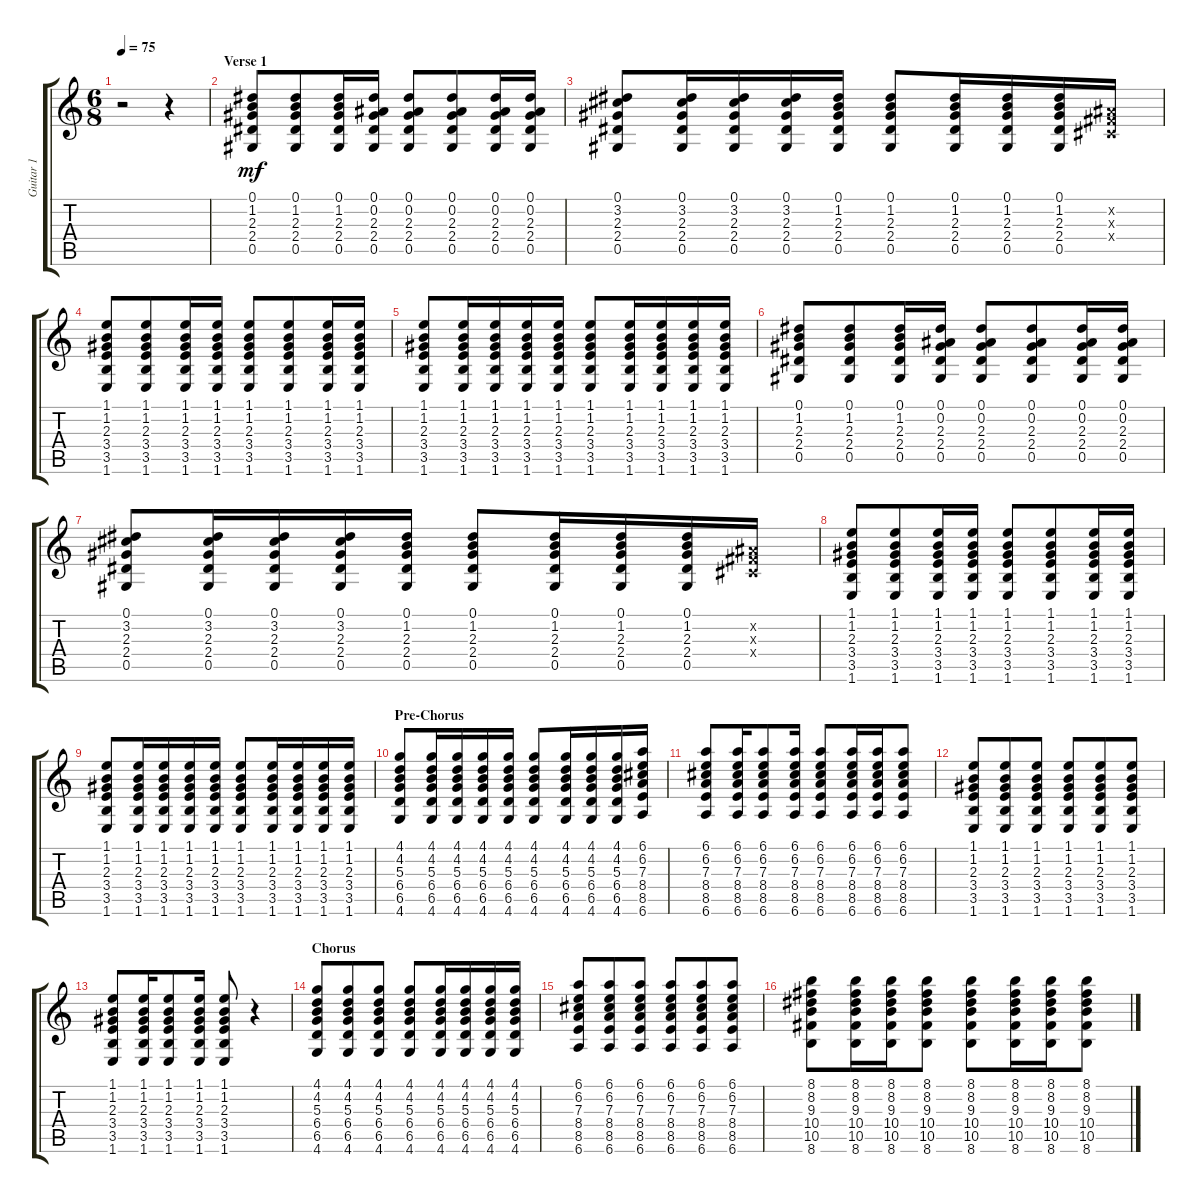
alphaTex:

\track ("Guitar 1" "Guitar 1") {instrument acousticguitarsteel}
\staff {score tabs}
\tuning (Eb4 Bb3 Gb3 Db3 Ab2 Eb2) {hide}
\ts (6 8)
\tempo 75
\clef g2
\ks c
r.2{dy mf instrument acousticguitarsteel} r.4 |
\section ("" "Verse 1")
(0.1 1.2 2.3 2.4 0.5).8 (0.1 1.2 2.3 2.4 0.5).8 (0.1 1.2 2.3 2.4 0.5).16 (0.1 0.2 2.3 2.4 0.5).16 (0.1 0.2 2.3 2.4 0.5).8 (0.1 0.2 2.3 2.4 0.5).8 (0.1 0.2 2.3 2.4 0.5).16 (0.1 0.2 2.3 2.4 0.5).16 |
(0.1 3.2 2.3 2.4 0.5).8 (0.1 3.2 2.3 2.4 0.5).16 (0.1 3.2 2.3 2.4 0.5).16 (0.1 3.2 2.3 2.4 0.5).16 (0.1 1.2 2.3 2.4 0.5).16 (0.1 1.2 2.3 2.4 0.5).8 (0.1 1.2 2.3 2.4 0.5).16 (0.1 1.2 2.3 2.4 0.5).16 (0.1 1.2 2.3 2.4 0.5).16 (0.2{x} 0.3{x} 0.4{x}).16 |
(1.1 1.2 2.3 3.4 3.5 1.6).8 (1.1 1.2 2.3 3.4 3.5 1.6).8 (1.1 1.2 2.3 3.4 3.5 1.6).16 (1.1 1.2 2.3 3.4 3.5 1.6).16 (1.1 1.2 2.3 3.4 3.5 1.6).8 (1.1 1.2 2.3 3.4 3.5 1.6).8 (1.1 1.2 2.3 3.4 3.5 1.6).16 (1.1 1.2 2.3 3.4 3.5 1.6).16 |
(1.1 1.2 2.3 3.4 3.5 1.6).8 (1.1 1.2 2.3 3.4 3.5 1.6).16 (1.1 1.2 2.3 3.4 3.5 1.6).16 (1.1 1.2 2.3 3.4 3.5 1.6).16 (1.1 1.2 2.3 3.4 3.5 1.6).16 (1.1 1.2 2.3 3.4 3.5 1.6).8 (1.1 1.2 2.3 3.4 3.5 1.6).16 (1.1 1.2 2.3 3.4 3.5 1.6).16 (1.1 1.2 2.3 3.4 3.5 1.6).16 (1.1 1.2 2.3 3.4 3.5 1.6).16 |
(0.1 1.2 2.3 2.4 0.5).8 (0.1 1.2 2.3 2.4 0.5).8 (0.1 1.2 2.3 2.4 0.5).16 (0.1 0.2 2.3 2.4 0.5).16 (0.1 0.2 2.3 2.4 0.5).8 (0.1 0.2 2.3 2.4 0.5).8 (0.1 0.2 2.3 2.4 0.5).16 (0.1 0.2 2.3 2.4 0.5).16 |
(0.1 3.2 2.3 2.4 0.5).8 (0.1 3.2 2.3 2.4 0.5).16 (0.1 3.2 2.3 2.4 0.5).16 (0.1 3.2 2.3 2.4 0.5).16 (0.1 1.2 2.3 2.4 0.5).16 (0.1 1.2 2.3 2.4 0.5).8 (0.1 1.2 2.3 2.4 0.5).16 (0.1 1.2 2.3 2.4 0.5).16 (0.1 1.2 2.3 2.4 0.5).16 (0.2{x} 0.3{x} 0.4{x}).16 |
(1.1 1.2 2.3 3.4 3.5 1.6).8 (1.1 1.2 2.3 3.4 3.5 1.6).8 (1.1 1.2 2.3 3.4 3.5 1.6).16 (1.1 1.2 2.3 3.4 3.5 1.6).16 (1.1 1.2 2.3 3.4 3.5 1.6).8 (1.1 1.2 2.3 3.4 3.5 1.6).8 (1.1 1.2 2.3 3.4 3.5 1.6).16 (1.1 1.2 2.3 3.4 3.5 1.6).16 |
(1.1 1.2 2.3 3.4 3.5 1.6).8 (1.1 1.2 2.3 3.4 3.5 1.6).16 (1.1 1.2 2.3 3.4 3.5 1.6).16 (1.1 1.2 2.3 3.4 3.5 1.6).16 (1.1 1.2 2.3 3.4 3.5 1.6).16 (1.1 1.2 2.3 3.4 3.5 1.6).8 (1.1 1.2 2.3 3.4 3.5 1.6).16 (1.1 1.2 2.3 3.4 3.5 1.6).16 (1.1 1.2 2.3 3.4 3.5 1.6).16 (1.1 1.2 2.3 3.4 3.5 1.6).16 |
\section ("" "Pre-Chorus")
(4.1 4.2 5.3 6.4 6.5 4.6).8 (4.1 4.2 5.3 6.4 6.5 4.6).16 (4.1 4.2 5.3 6.4 6.5 4.6).16 (4.1 4.2 5.3 6.4 6.5 4.6).16 (4.1 4.2 5.3 6.4 6.5 4.6).16 (4.1 4.2 5.3 6.4 6.5 4.6).8 (4.1 4.2 5.3 6.4 6.5 4.6).16 (4.1 4.2 5.3 6.4 6.5 4.6).16 (4.1 4.2 5.3 6.4 6.5 4.6).16 (6.1 6.2 7.3 8.4 8.5 6.6).16 |
(6.1 6.2 7.3 8.4 8.5 6.6).8 (6.1 6.2 7.3 8.4 8.5 6.6).16 (6.1 6.2 7.3 8.4 8.5 6.6).8 (6.1 6.2 7.3 8.4 8.5 6.6).16 (6.1 6.2 7.3 8.4 8.5 6.6).8 (6.1 6.2 7.3 8.4 8.5 6.6).16 (6.1 6.2 7.3 8.4 8.5 6.6).16 (6.1 6.2 7.3 8.4 8.5 6.6).8 |
(1.1 1.2 2.3 3.4 3.5 1.6).8 (1.1 1.2 2.3 3.4 3.5 1.6).8 (1.1 1.2 2.3 3.4 3.5 1.6).8 (1.1 1.2 2.3 3.4 3.5 1.6).8 (1.1 1.2 2.3 3.4 3.5 1.6).8 (1.1 1.2 2.3 3.4 3.5 1.6).8 |
(1.1 1.2 2.3 3.4 3.5 1.6).8 (1.1 1.2 2.3 3.4 3.5 1.6).16 (1.1 1.2 2.3 3.4 3.5 1.6).8 (1.1 1.2 2.3 3.4 3.5 1.6).16 (1.1 1.2 2.3 3.4 3.5 1.6).8 r.4 |
\section ("" "Chorus")
(4.1 4.2 5.3 6.4 6.5 4.6).8 (4.1 4.2 5.3 6.4 6.5 4.6).8 (4.1 4.2 5.3 6.4 6.5 4.6).8 (4.1 4.2 5.3 6.4 6.5 4.6).8 (4.1 4.2 5.3 6.4 6.5 4.6).16 (4.1 4.2 5.3 6.4 6.5 4.6).16 (4.1 4.2 5.3 6.4 6.5 4.6).16 (4.1 4.2 5.3 6.4 6.5 4.6).16 |
(6.1 6.2 7.3 8.4 8.5 6.6).8 (6.1 6.2 7.3 8.4 8.5 6.6).8 (6.1 6.2 7.3 8.4 8.5 6.6).8 (6.1 6.2 7.3 8.4 8.5 6.6).8 (6.1 6.2 7.3 8.4 8.5 6.6).8 (6.1 6.2 7.3 8.4 8.5 6.6).8 |
(8.1 8.2 9.3 10.4 10.5 8.6).8 (8.1 8.2 9.3 10.4 10.5 8.6).16 (8.1 8.2 9.3 10.4 10.5 8.6).16 (8.1 8.2 9.3 10.4 10.5 8.6).8 (8.1 8.2 9.3 10.4 10.5 8.6).8 (8.1 8.2 9.3 10.4 10.5 8.6).16 (8.1 8.2 9.3 10.4 10.5 8.6).16 (8.1 8.2 9.3 10.4 10.5 8.6).8
